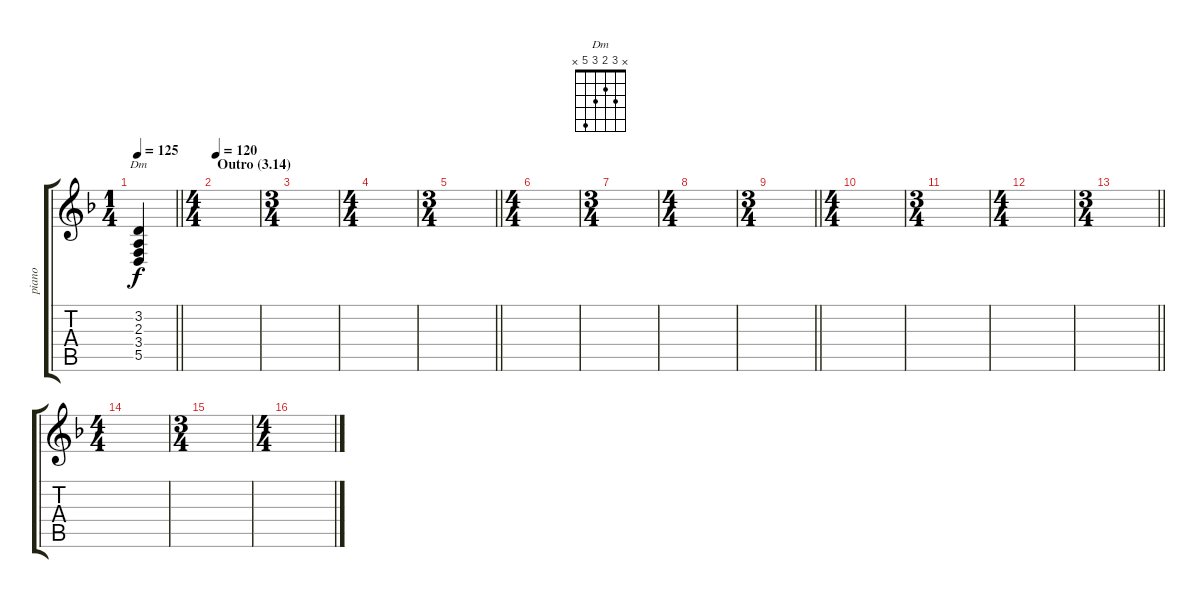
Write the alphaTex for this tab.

\track ("piano" "piano") {instrument acousticgrandpiano}
\staff {score tabs}
\tuning (E4 B3 G3 D3 A2 E2) {hide}
\chord ("Dm" x 3 2 3 5 x)
\ts (1 4)
\tempo 125
\clef g2
\barLineRight lightlight
\ks f
(3.2 2.3 3.4 5.5).4{ch "Dm" dy f} |
\ts (4 4)
\section ("" "Outro (3.14)")
\tempo 120
|
\ts (3 4)
|
\ts (4 4)
|
\ts (3 4)
\barLineRight lightlight
|
\ts (4 4)
|
\ts (3 4)
|
\ts (4 4)
|
\ts (3 4)
\barLineRight lightlight
|
\ts (4 4)
|
\ts (3 4)
|
\ts (4 4)
|
\ts (3 4)
\barLineRight lightlight
|
\ts (4 4)
|
\ts (3 4)
|
\ts (4 4)
